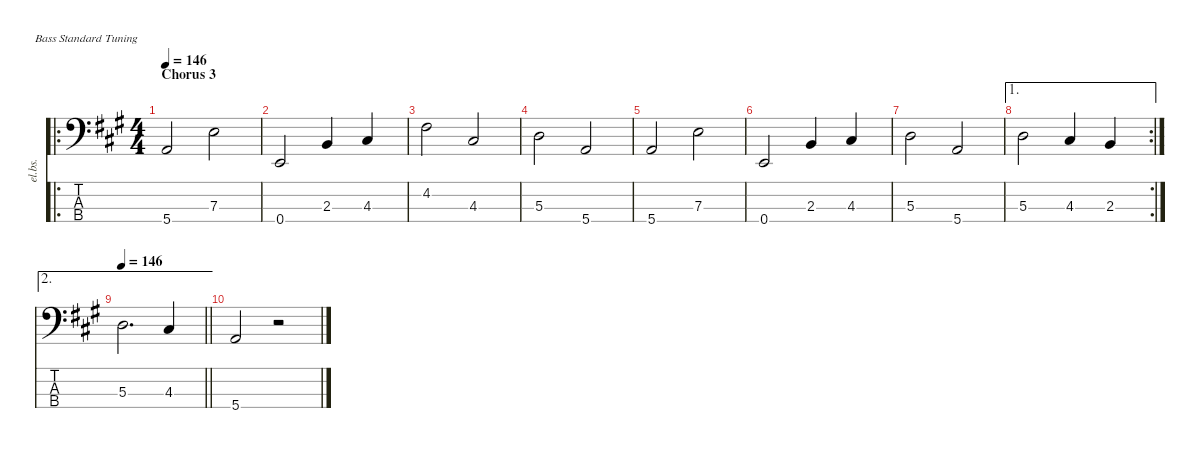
\defaultSystemsLayout 4
\hideDynamics
\bracketExtendMode nobrackets
\otherSystemsTrackNameOrientation horizontal
\track ("Bass" "el.bs.") {defaultSystemsLayout 8 instrument electricbassfinger}
\staff {score tabs}
\tuning (G2 D2 A1 E1)
\ro
\ts (4 4)
\section ("" "Chorus 3")
\tempo 146
\clef f4
\ks a
5.4{acc forcenatural}.2{dy f beam Up} 7.3{acc forcenatural}.2{beam Down} |
0.4{acc forcenatural}.2{beam Up} 2.3{acc forcenatural}.4{beam Up} 4.3{acc #}.4{beam Up} |
4.2{acc #}.2{beam Down} 4.3{acc #}.2{beam Up} |
5.3{acc forcenatural}.2{beam Down} 5.4{acc forcenatural}.2{beam Up} |
5.4{acc forcenatural}.2{beam Up} 7.3{acc forcenatural}.2{beam Down} |
0.4{acc forcenatural}.2{beam Up} 2.3{acc forcenatural}.4{beam Up} 4.3{acc #}.4{beam Up} |
5.3{acc forcenatural}.2{beam Down} 5.4{acc forcenatural}.2{beam Up} |
\ae 1
\rc 2
5.3{acc forcenatural}.2{beam Down} 4.3{acc #}.4{beam Up} 2.3{acc forcenatural}.4{beam Up} |
\ae 2
\tempo 146
\tempo (75 0.875 hide)
\barLineRight lightlight
5.3{acc forcenatural}.2{d beam Down} 4.3{acc #}.4{beam Up} |
5.4{acc forcenatural}.2{beam Up} r.2{beam Up}
